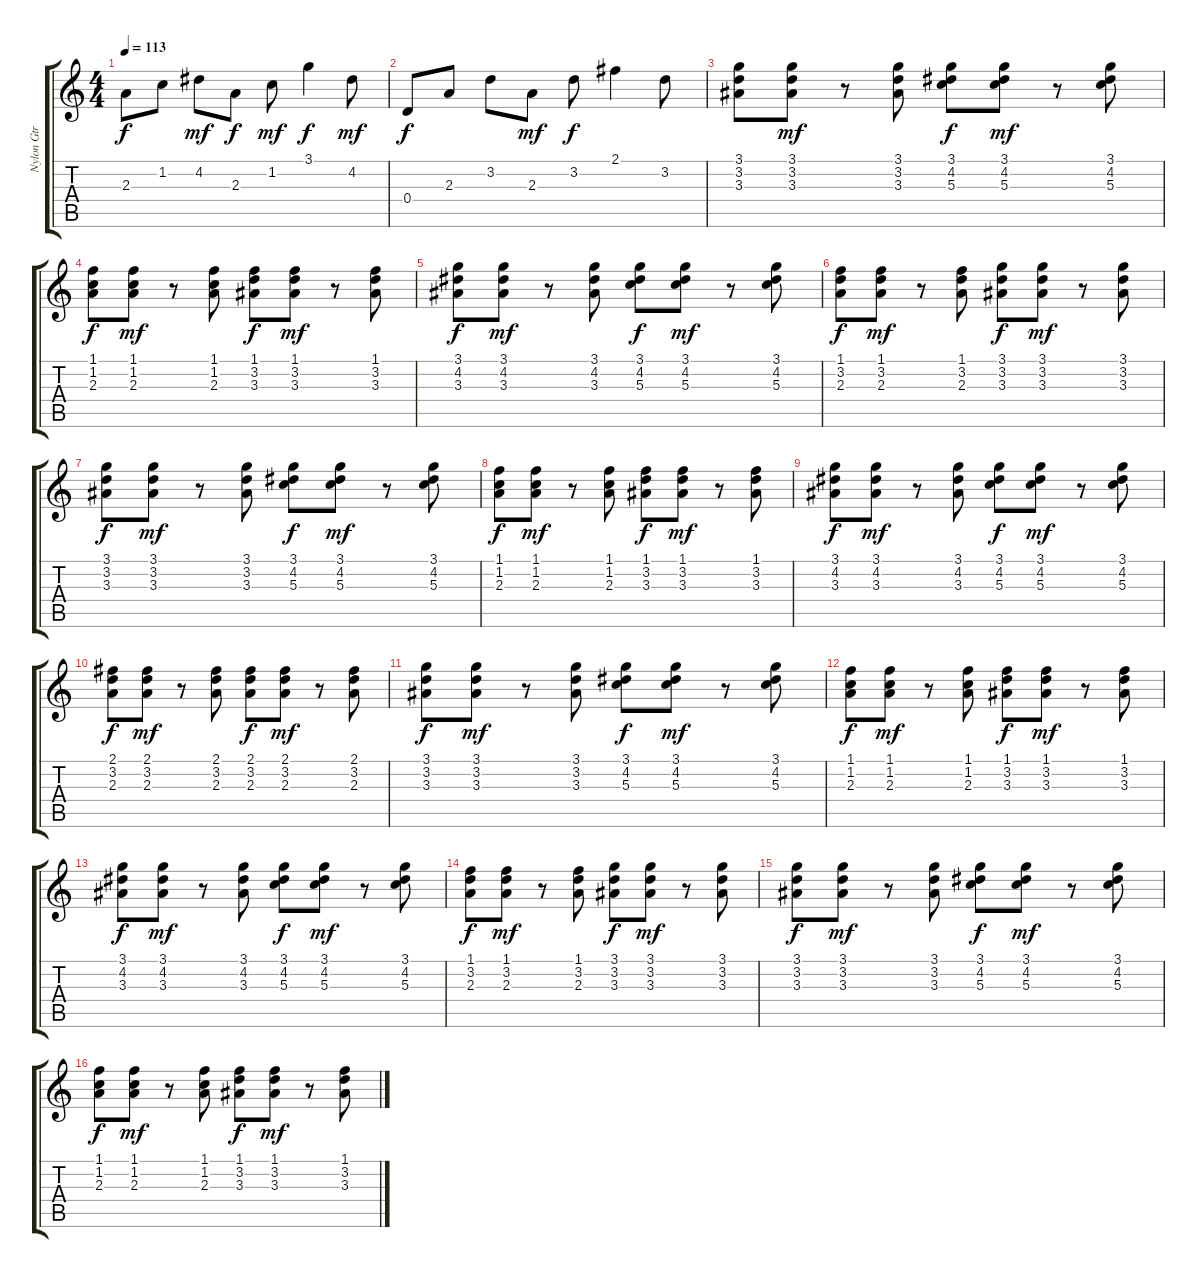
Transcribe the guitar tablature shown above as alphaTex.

\track ("Nylon Gtr" "Nylon Gtr") {instrument acousticguitarnylon}
\staff {score tabs}
\tuning (E4 B3 G3 D3 A2 E2) {hide}
\ts (4 4)
\tempo 113
\clef g2
\ks c
2.3.8{dy f} 1.2.8 4.2.8{dy mf} 2.3.8{dy f} 1.2.8{dy mf} 3.1.4{dy f} 4.2.8{dy mf} |
0.4.8{dy f} 2.3.8 3.2.8 2.3.8{dy mf} 3.2.8{dy f} 2.1.4 3.2.8 |
(3.1 3.2 3.3).8 (3.1 3.2 3.3).8{dy mf} r.8 (3.1 3.2 3.3).8 (3.1 4.2 5.3).8{dy f} (3.1 4.2 5.3).8{dy mf} r.8 (3.1 4.2 5.3).8 |
(1.1 1.2 2.3).8{dy f} (1.1 1.2 2.3).8{dy mf} r.8 (1.1 1.2 2.3).8 (1.1 3.2 3.3).8{dy f} (1.1 3.2 3.3).8{dy mf} r.8 (1.1 3.2 3.3).8 |
(3.1 4.2 3.3).8{dy f} (3.1 4.2 3.3).8{dy mf} r.8 (3.1 4.2 3.3).8 (3.1 4.2 5.3).8{dy f} (3.1 4.2 5.3).8{dy mf} r.8 (3.1 4.2 5.3).8 |
(1.1 3.2 2.3).8{dy f} (1.1 3.2 2.3).8{dy mf} r.8 (1.1 3.2 2.3).8 (3.1 3.2 3.3).8{dy f} (3.1 3.2 3.3).8{dy mf} r.8 (3.1 3.2 3.3).8 |
(3.1 3.2 3.3).8{dy f} (3.1 3.2 3.3).8{dy mf} r.8 (3.1 3.2 3.3).8 (3.1 4.2 5.3).8{dy f} (3.1 4.2 5.3).8{dy mf} r.8 (3.1 4.2 5.3).8 |
(1.1 1.2 2.3).8{dy f} (1.1 1.2 2.3).8{dy mf} r.8 (1.1 1.2 2.3).8 (1.1 3.2 3.3).8{dy f} (1.1 3.2 3.3).8{dy mf} r.8 (1.1 3.2 3.3).8 |
(3.1 4.2 3.3).8{dy f} (3.1 4.2 3.3).8{dy mf} r.8 (3.1 4.2 3.3).8 (3.1 4.2 5.3).8{dy f} (3.1 4.2 5.3).8{dy mf} r.8 (3.1 4.2 5.3).8 |
(2.1 3.2 2.3).8{dy f} (2.1 3.2 2.3).8{dy mf} r.8 (2.1 3.2 2.3).8 (2.1 3.2 2.3).8{dy f} (2.1 3.2 2.3).8{dy mf} r.8 (2.1 3.2 2.3).8 |
(3.1 3.2 3.3).8{dy f} (3.1 3.2 3.3).8{dy mf} r.8 (3.1 3.2 3.3).8 (3.1 4.2 5.3).8{dy f} (3.1 4.2 5.3).8{dy mf} r.8 (3.1 4.2 5.3).8 |
(1.1 1.2 2.3).8{dy f} (1.1 1.2 2.3).8{dy mf} r.8 (1.1 1.2 2.3).8 (1.1 3.2 3.3).8{dy f} (1.1 3.2 3.3).8{dy mf} r.8 (1.1 3.2 3.3).8 |
(3.1 4.2 3.3).8{dy f} (3.1 4.2 3.3).8{dy mf} r.8 (3.1 4.2 3.3).8 (3.1 4.2 5.3).8{dy f} (3.1 4.2 5.3).8{dy mf} r.8 (3.1 4.2 5.3).8 |
(1.1 3.2 2.3).8{dy f} (1.1 3.2 2.3).8{dy mf} r.8 (1.1 3.2 2.3).8 (3.1 3.2 3.3).8{dy f} (3.1 3.2 3.3).8{dy mf} r.8 (3.1 3.2 3.3).8 |
(3.1 3.2 3.3).8{dy f} (3.1 3.2 3.3).8{dy mf} r.8 (3.1 3.2 3.3).8 (3.1 4.2 5.3).8{dy f} (3.1 4.2 5.3).8{dy mf} r.8 (3.1 4.2 5.3).8 |
(1.1 1.2 2.3).8{dy f} (1.1 1.2 2.3).8{dy mf} r.8 (1.1 1.2 2.3).8 (1.1 3.2 3.3).8{dy f} (1.1 3.2 3.3).8{dy mf} r.8 (1.1 3.2 3.3).8
